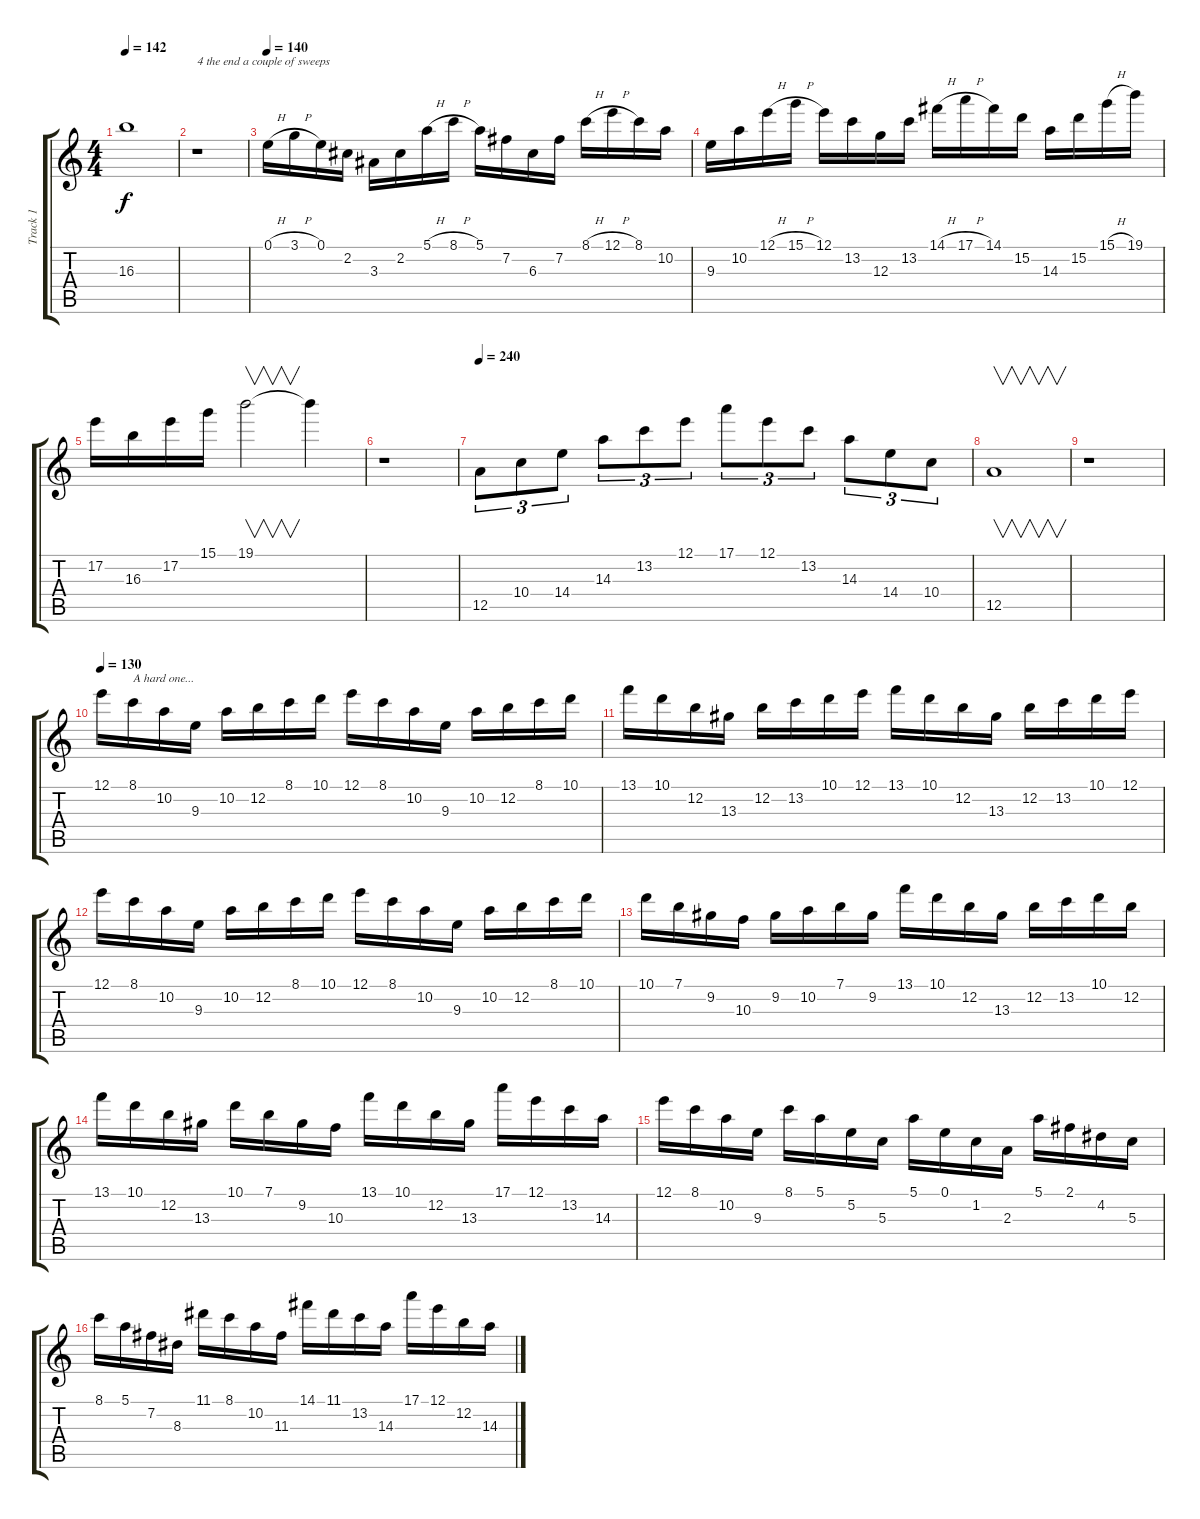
\track ("Track 1" "Track 1") {instrument distortionguitar}
\staff {score tabs}
\tuning (E4 B3 G3 D3 A2 E2) {hide}
\ts (4 4)
\tempo 142
\clef g2
\ks c
16.3.1{dy f} |
r.1{txt "4 the end a couple of sweeps "} |
\tempo 140
0.1{h}.16 3.1{h}.16 0.1.16 2.2.16 3.3.16 2.2.16 5.1{h}.16 8.1{h}.16 5.1.16 7.2.16 6.3.16 7.2.16 8.1{h}.16 12.1{h}.16 8.1.16 10.2.16 |
9.3.16 10.2.16 12.1{h}.16 15.1{h}.16 12.1.16 13.2.16 12.3.16 13.2.16 14.1{h}.16 17.1{h}.16 14.1.16 15.2.16 14.3.16 15.2.16 15.1{h}.16 19.1.16 |
17.2.16 16.3.16 17.2.16 15.1.16 19.1.2{v} 19.1{t}.4 |
r.1 |
\tempo 240
12.5.8{tu (3 2)} 10.4.8{tu (3 2)} 14.4.8{tu (3 2)} 14.3.8{tu (3 2)} 13.2.8{tu (3 2)} 12.1.8{tu (3 2)} 17.1.8{tu (3 2)} 12.1.8{tu (3 2)} 13.2.8{tu (3 2)} 14.3.8{tu (3 2)} 14.4.8{tu (3 2)} 10.4.8{tu (3 2)} |
12.5.1{v} |
r.1 |
\tempo 130
12.1.16 8.1.16{txt "A hard one..."} 10.2.16 9.3.16 10.2.16 12.2.16 8.1.16 10.1.16 12.1.16 8.1.16 10.2.16 9.3.16 10.2.16 12.2.16 8.1.16 10.1.16 |
13.1.16 10.1.16 12.2.16 13.3.16 12.2.16 13.2.16 10.1.16 12.1.16 13.1.16 10.1.16 12.2.16 13.3.16 12.2.16 13.2.16 10.1.16 12.1.16 |
12.1.16 8.1.16 10.2.16 9.3.16 10.2.16 12.2.16 8.1.16 10.1.16 12.1.16 8.1.16 10.2.16 9.3.16 10.2.16 12.2.16 8.1.16 10.1.16 |
10.1.16 7.1.16 9.2.16 10.3.16 9.2.16 10.2.16 7.1.16 9.2.16 13.1.16 10.1.16 12.2.16 13.3.16 12.2.16 13.2.16 10.1.16 12.2.16 |
13.1.16 10.1.16 12.2.16 13.3.16 10.1.16 7.1.16 9.2.16 10.3.16 13.1.16 10.1.16 12.2.16 13.3.16 17.1.16 12.1.16 13.2.16 14.3.16 |
12.1.16 8.1.16 10.2.16 9.3.16 8.1.16 5.1.16 5.2.16 5.3.16 5.1.16 0.1.16 1.2.16 2.3.16 5.1.16 2.1.16 4.2.16 5.3.16 |
8.1.16 5.1.16 7.2.16 8.3.16 11.1.16 8.1.16 10.2.16 11.3.16 14.1.16 11.1.16 13.2.16 14.3.16 17.1.16 12.1.16 12.2.16 14.3.16
